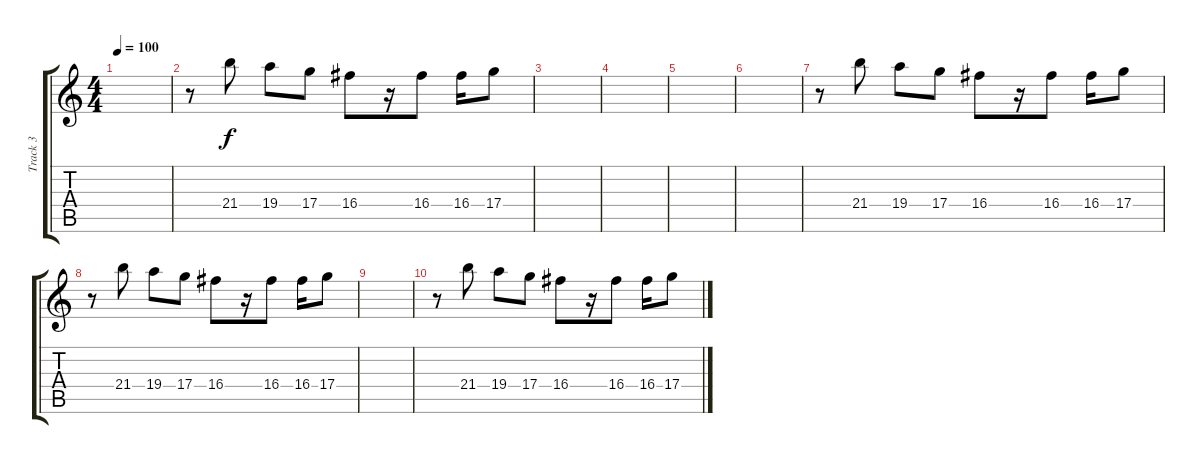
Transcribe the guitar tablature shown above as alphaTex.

\track ("Track 3" "Track 3") {instrument electricguitarclean}
\staff {score tabs}
\tuning (E4 B3 G3 D3 A2 E2) {hide}
\ts (4 4)
\tempo 100
\clef g2
\ks c
|
r.8 21.4.8 19.4.8 17.4.8 16.4.8 r.16 16.4.8 16.4.16 17.4.8 |
|
|
|
|
r.8{volume 6 instrument distortionguitar} 21.4.8 19.4.8 17.4.8 16.4.8 r.16 16.4.8 16.4.16 17.4.8 |
r.8 21.4.8 19.4.8 17.4.8 16.4.8 r.16 16.4.8 16.4.16 17.4.8 |
|
r.8 21.4.8 19.4.8 17.4.8 16.4.8 r.16 16.4.8 16.4.16 17.4.8
